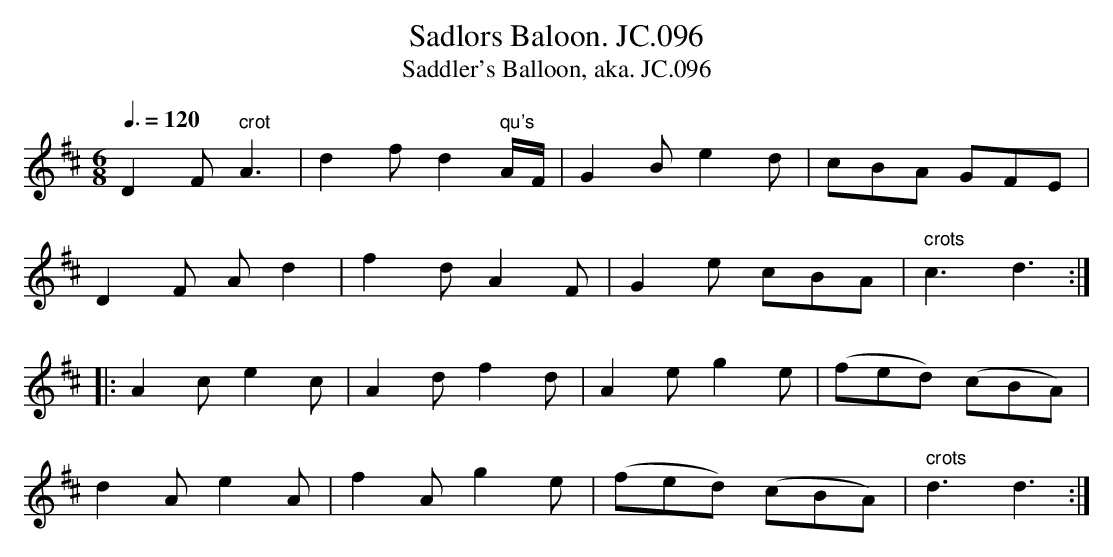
X:1
T:Sadlors Baloon. JC.096
T:Saddler's Balloon, aka. JC.096
M:6/8
L:1/8
Q:3/8=120
K:D
D2F" crot"A3|\\
d2fd2 " qu's"A/F/|G2B e2d|cBA GFE|
D2F Ad2|f2d A2F|G2e cBA|" crots"c3 d3:|
|:A2c e2c|A2d f2d|A2e g2e|(fed) (cBA)|
d2A e2A|f2A g2e|(fed) (cBA)|" crots"d3 d3:|
